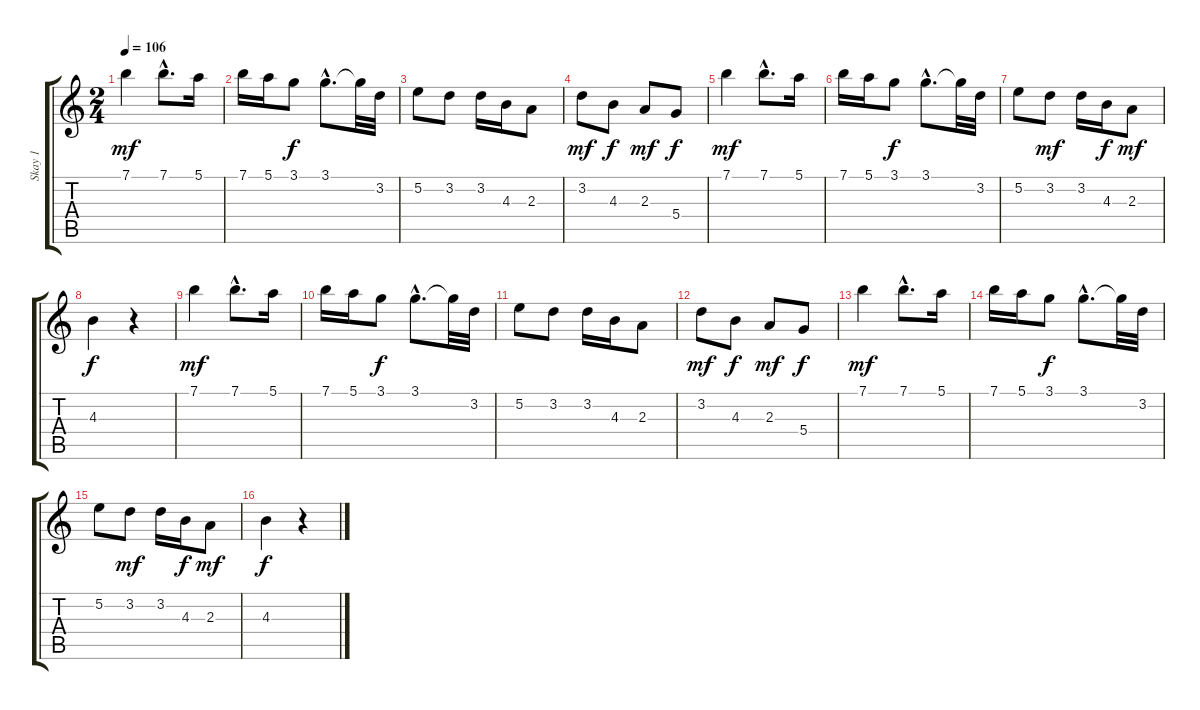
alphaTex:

\track ("Skay 1" "Skay 1") {instrument distortionguitar}
\staff {score tabs}
\tuning (E4 B3 G3 D3 A2 E2) {hide}
\ts (2 4)
\tempo 106
\clef g2
\ks c
7.1.4{dy mf} 7.1{hac}.8{d} 5.1.16 |
7.1.16 5.1.16 3.1.8{dy f} 3.1{hac}.8{d} 3.1{t}.32 3.2.32 |
5.2.8 3.2.8 3.2.16 4.3.16 2.3.8 |
3.2.8{dy mf} 4.3.8{dy f} 2.3.8{dy mf} 5.4.8{dy f} |
7.1.4{dy mf} 7.1{hac}.8{d} 5.1.16 |
7.1.16 5.1.16 3.1.8{dy f} 3.1{hac}.8{d} 3.1{t}.32 3.2.32 |
5.2.8 3.2.8{dy mf} 3.2.16 4.3.16{dy f} 2.3.8{dy mf} |
4.3.4{dy f} r.4 |
7.1.4{dy mf} 7.1{hac}.8{d} 5.1.16 |
7.1.16 5.1.16 3.1.8{dy f} 3.1{hac}.8{d} 3.1{t}.32 3.2.32 |
5.2.8 3.2.8 3.2.16 4.3.16 2.3.8 |
3.2.8{dy mf} 4.3.8{dy f} 2.3.8{dy mf} 5.4.8{dy f} |
7.1.4{dy mf} 7.1{hac}.8{d} 5.1.16 |
7.1.16 5.1.16 3.1.8{dy f} 3.1{hac}.8{d} 3.1{t}.32 3.2.32 |
5.2.8 3.2.8{dy mf} 3.2.16 4.3.16{dy f} 2.3.8{dy mf} |
4.3.4{dy f} r.4
